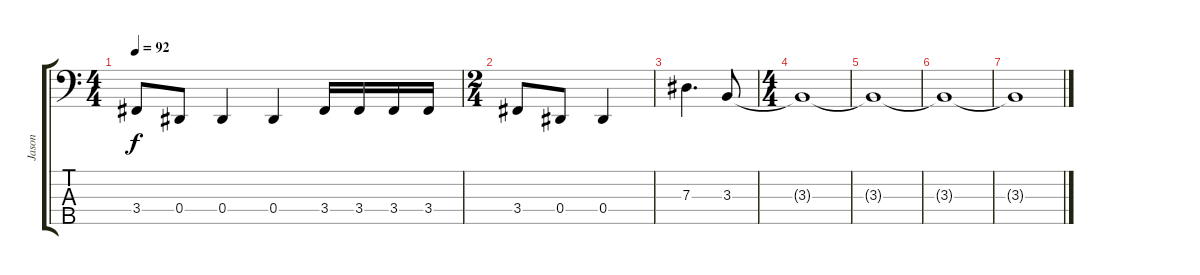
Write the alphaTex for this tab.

\track ("Jason" "Jason") {instrument electricbassfinger}
\staff {score tabs}
\tuning (Gb2 Db2 Ab1 Eb1 Bb0) {hide}
\ts (4 4)
\tempo 92
\clef f4
\ks c
3.4.8{dy f} 0.4.8 0.4.4 0.4.4 3.4.16 3.4.16 3.4.16 3.4.16 |
\ts (2 4)
3.4.8 0.4.8 0.4.4 |
7.3.4{d} 3.3.8 |
\ts (4 4)
3.3{t}.1 |
3.3{t}.1 |
3.3{t}.1 |
3.3{t}.1
